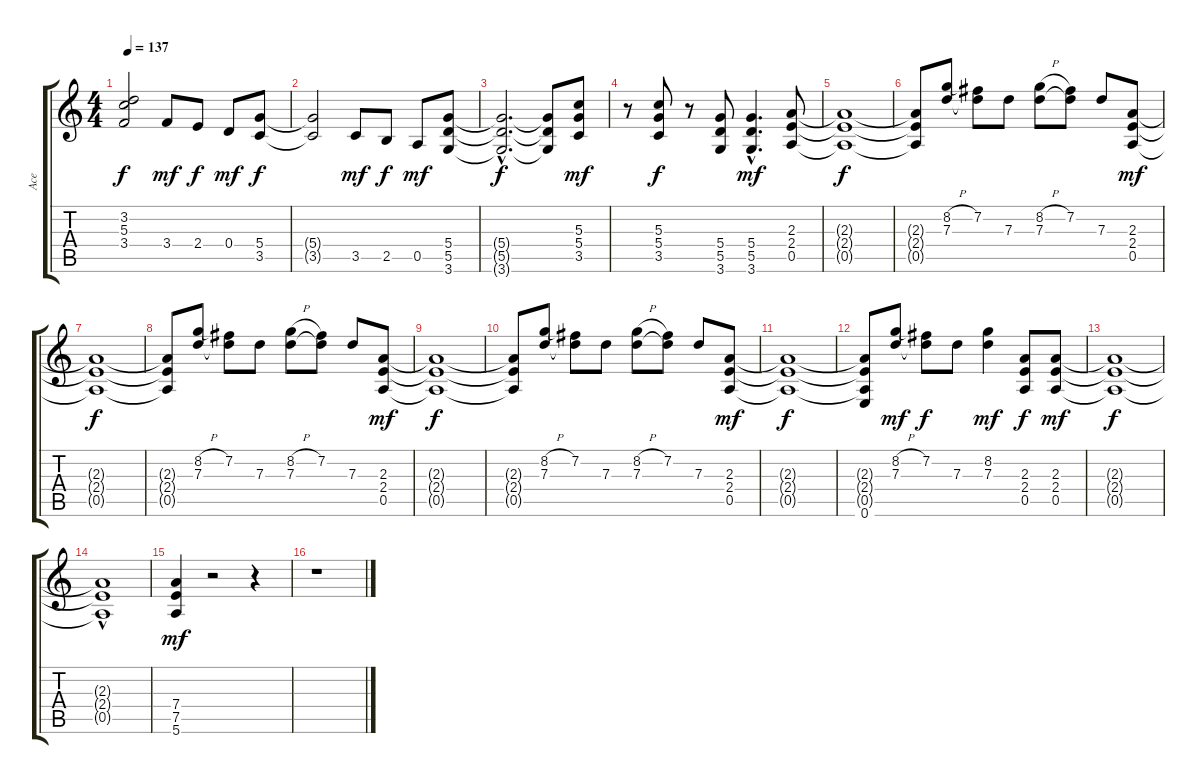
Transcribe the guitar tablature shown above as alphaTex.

\track ("Ace" "Ace") {instrument distortionguitar}
\staff {score tabs}
\tuning (E4 B3 G3 D3 A2 E2) {hide}
\ts (4 4)
\tempo 137
\clef g2
\ks c
(3.2{t} 5.3{t} 3.4{t}).2{dy f} 3.4.8{dy mf} 2.4.8{dy f} 0.4.8{dy mf} (5.4 3.5).8{dy f} |
(5.4{t} 3.5{t}).2 3.5.8{dy mf} 2.5.8{dy f} 0.5.8{dy mf} (5.4 5.5 3.6).8 |
(5.4{hac t} 5.5{hac t} 3.6{hac t}).2{d dy f} (5.4{t} 5.5{t} 3.6{t}).8 (5.3 5.4 3.5).8{dy mf} |
r.8 (5.3 5.4 3.5).8{dy f} r.8 (5.4 5.5 3.6).8 (5.4{hac} 5.5{hac} 3.6{hac}).4{d dy mf} (2.3 2.4 0.5).8 |
(2.3{t} 2.4{t} 0.5{t}).1{dy f} |
(2.3{t} 2.4{t} 0.5{t}).8 (8.2{h} 7.3).8 (7.2 7.3{t}).8 7.3.8 (8.2{h} 7.3).8 (7.2 7.3{t}).8 7.3.8 (2.3 2.4 0.5).8{dy mf} |
(2.3{t} 2.4{t} 0.5{t}).1{dy f} |
(2.3{t} 2.4{t} 0.5{t}).8 (8.2{h} 7.3).8 (7.2 7.3{t}).8 7.3.8 (8.2{h} 7.3).8 (7.2 7.3{t}).8 7.3.8 (2.3 2.4 0.5).8{dy mf} |
(2.3{t} 2.4{t} 0.5{t}).1{dy f} |
(2.3{t} 2.4{t} 0.5{t}).8 (8.2{h} 7.3).8 (7.2 7.3{t}).8 7.3.8 (8.2{h} 7.3).8 (7.2 7.3{t}).8 7.3.8 (2.3 2.4 0.5).8{dy mf} |
(2.3{t} 2.4{t} 0.5{t}).1{dy f} |
(2.3{t} 2.4{t} 0.5{t} 0.6).8 (8.2{h} 7.3).8{dy mf} (7.2 7.3{t}).8{dy f} 7.3.8 (8.2 7.3).4{dy mf} (2.3 2.4 0.5).8{dy f} (2.3 2.4 0.5).8{dy mf} |
(2.3{t} 2.4{t} 0.5{t}).1{dy f} |
(2.3{t} 2.4{t} 0.5{hac t}).1 |
(7.4 7.5 5.6).4{dy mf} r.2 r.4 |
r.1
